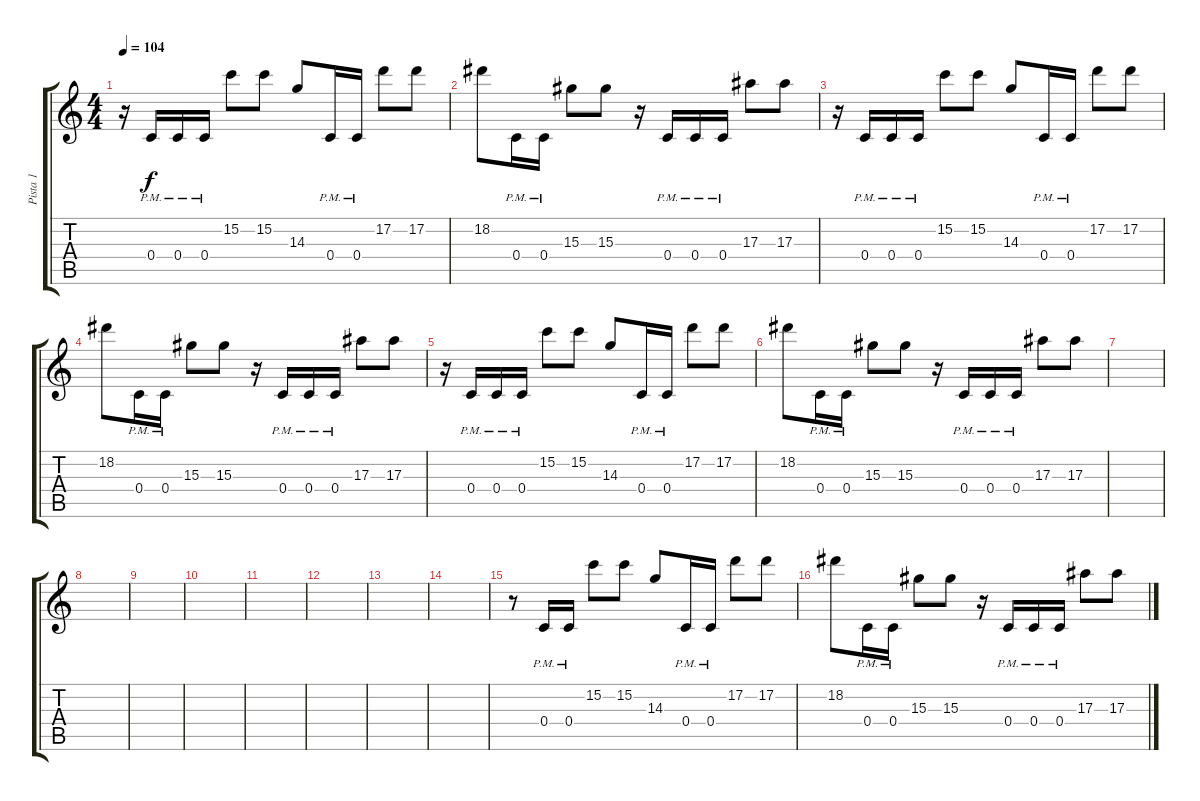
\track ("Pista 1" "Pista 1") {instrument electricguitarclean}
\staff {score tabs}
\tuning (D4 A3 F3 C3 G2 D2) {hide}
\ts (4 4)
\tempo 104
\clef g2
\ks c
r.16{dy f} 0.4{pm}.16 0.4{pm}.16 0.4{pm}.16 15.2.8 15.2.8 14.3.8 0.4{pm}.16 0.4{pm}.16 17.2.8 17.2.8 |
18.2.8 0.4{pm}.16 0.4{pm}.16 15.3.8 15.3.8 r.16 0.4{pm}.16 0.4{pm}.16 0.4{pm}.16 17.3.8 17.3.8 |
r.16 0.4{pm}.16 0.4{pm}.16 0.4{pm}.16 15.2.8 15.2.8 14.3.8 0.4{pm}.16 0.4{pm}.16 17.2.8 17.2.8 |
18.2.8 0.4{pm}.16 0.4{pm}.16 15.3.8 15.3.8 r.16 0.4{pm}.16 0.4{pm}.16 0.4{pm}.16 17.3.8 17.3.8 |
r.16 0.4{pm}.16 0.4{pm}.16 0.4{pm}.16 15.2.8 15.2.8 14.3.8 0.4{pm}.16 0.4{pm}.16 17.2.8 17.2.8 |
18.2.8 0.4{pm}.16 0.4{pm}.16 15.3.8 15.3.8 r.16 0.4{pm}.16 0.4{pm}.16 0.4{pm}.16 17.3.8 17.3.8 |
|
|
|
|
|
|
|
|
r.8{volume 11 instrument overdrivenguitar} 0.4{pm}.16 0.4{pm}.16 15.2.8 15.2.8 14.3.8 0.4{pm}.16 0.4{pm}.16 17.2.8 17.2.8 |
18.2.8 0.4{pm}.16 0.4{pm}.16 15.3.8 15.3.8 r.16 0.4{pm}.16 0.4{pm}.16 0.4{pm}.16 17.3.8 17.3.8
